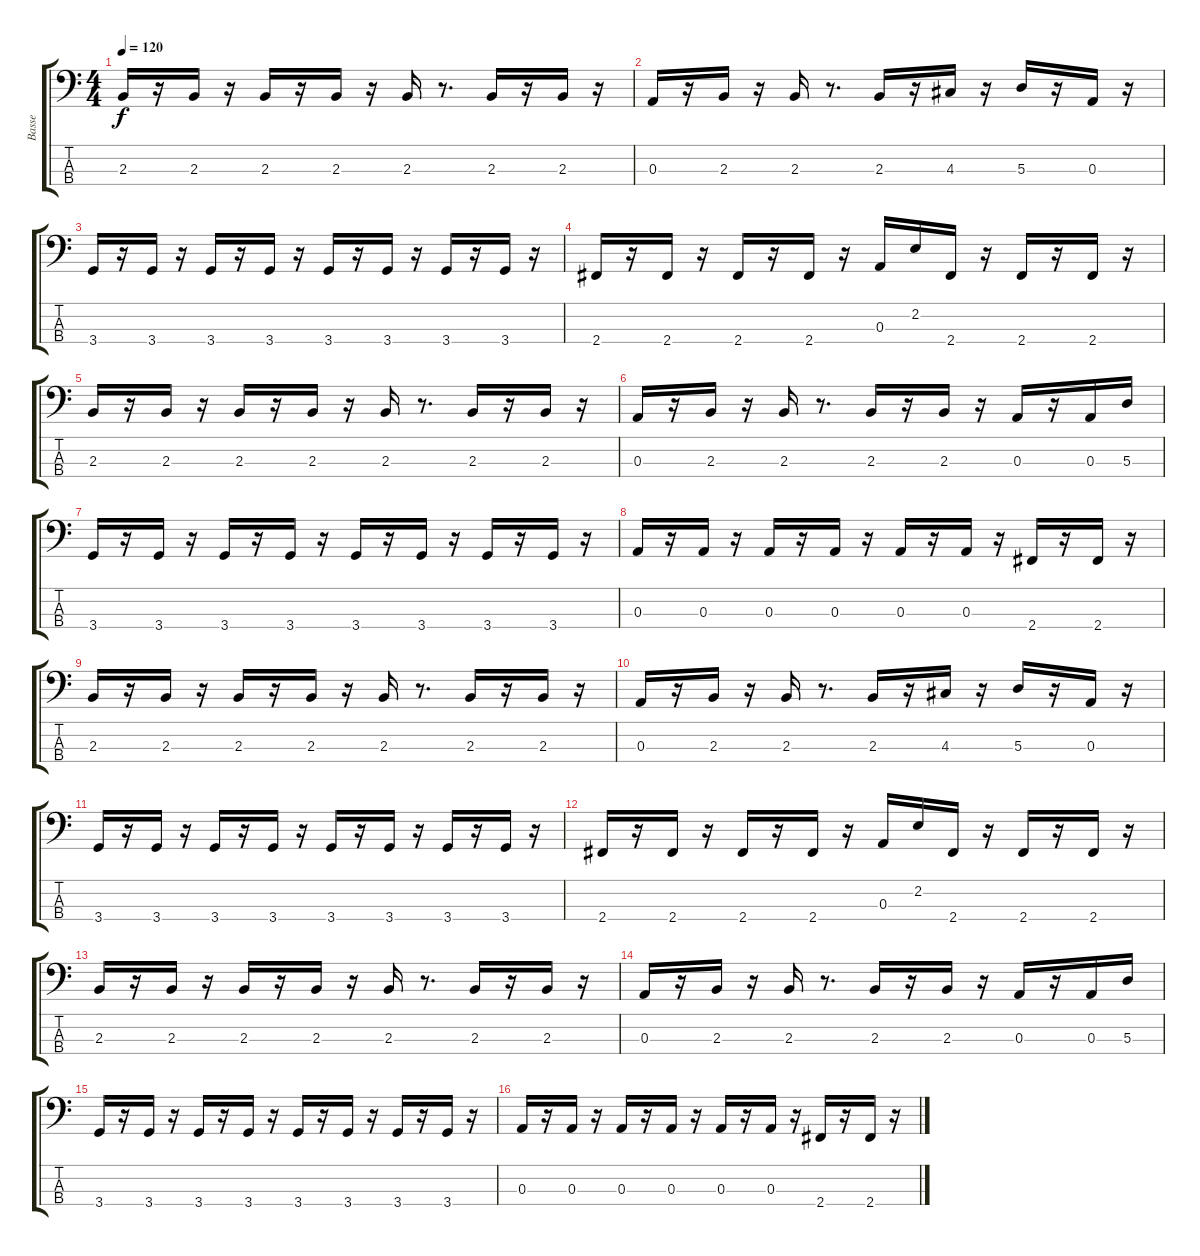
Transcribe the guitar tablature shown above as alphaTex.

\track ("Basse" "Basse") {instrument electricbassfinger}
\staff {score tabs}
\tuning (G2 D2 A1 E1) {hide}
\ts (4 4)
\tempo 120
\clef f4
\ks c
2.3.16{dy f} r.16 2.3.16 r.16 2.3.16 r.16 2.3.16 r.16 2.3.16 r.8{d} 2.3.16 r.16 2.3.16 r.16 |
0.3.16 r.16 2.3.16 r.16 2.3.16 r.8{d} 2.3.16 r.16 4.3.16 r.16 5.3.16 r.16 0.3.16 r.16 |
3.4.16 r.16 3.4.16 r.16 3.4.16 r.16 3.4.16 r.16 3.4.16 r.16 3.4.16 r.16 3.4.16 r.16 3.4.16 r.16 |
2.4.16 r.16 2.4.16 r.16 2.4.16 r.16 2.4.16 r.16 0.3.16{instrument slapbass1} 2.2.16{instrument electricbassfinger} 2.4.16 r.16 2.4.16 r.16 2.4.16 r.16 |
2.3.16 r.16 2.3.16 r.16 2.3.16 r.16 2.3.16 r.16 2.3.16 r.8{d} 2.3.16 r.16 2.3.16 r.16 |
0.3.16 r.16 2.3.16 r.16 2.3.16 r.8{d} 2.3.16 r.16 2.3.16 r.16 0.3.16 r.16 0.3.16 5.3.16 |
3.4.16 r.16 3.4.16 r.16 3.4.16 r.16 3.4.16 r.16 3.4.16 r.16 3.4.16 r.16 3.4.16 r.16 3.4.16 r.16 |
0.3.16 r.16 0.3.16 r.16 0.3.16 r.16 0.3.16 r.16 0.3.16 r.16 0.3.16 r.16 2.4.16 r.16 2.4.16 r.16 |
2.3.16 r.16 2.3.16 r.16 2.3.16 r.16 2.3.16 r.16 2.3.16 r.8{d} 2.3.16 r.16 2.3.16 r.16 |
0.3.16 r.16 2.3.16 r.16 2.3.16 r.8{d} 2.3.16 r.16 4.3.16 r.16 5.3.16 r.16 0.3.16 r.16 |
3.4.16 r.16 3.4.16 r.16 3.4.16 r.16 3.4.16 r.16 3.4.16 r.16 3.4.16 r.16 3.4.16 r.16 3.4.16 r.16 |
2.4.16 r.16 2.4.16 r.16 2.4.16 r.16 2.4.16 r.16 0.3.16{instrument slapbass1} 2.2.16{instrument electricbassfinger} 2.4.16 r.16 2.4.16 r.16 2.4.16 r.16 |
2.3.16 r.16 2.3.16 r.16 2.3.16 r.16 2.3.16 r.16 2.3.16 r.8{d} 2.3.16 r.16 2.3.16 r.16 |
0.3.16 r.16 2.3.16 r.16 2.3.16 r.8{d} 2.3.16 r.16 2.3.16 r.16 0.3.16 r.16 0.3.16 5.3.16 |
3.4.16 r.16 3.4.16 r.16 3.4.16 r.16 3.4.16 r.16 3.4.16 r.16 3.4.16 r.16 3.4.16 r.16 3.4.16 r.16 |
0.3.16 r.16 0.3.16 r.16 0.3.16 r.16 0.3.16 r.16 0.3.16 r.16 0.3.16 r.16 2.4.16 r.16 2.4.16 r.16
